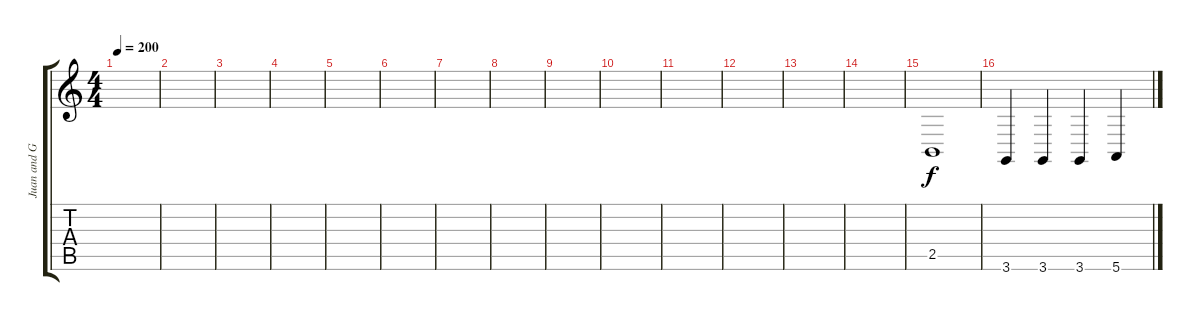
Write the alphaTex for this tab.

\track ("Juan and Gio(back up vocals)" "Juan and G") {instrument lead8bassandlead}
\staff {score tabs}
\tuning (E4 B3 G3 D3 A2 E2) {hide}
\ts (4 4)
\tempo 200
\clef g2
\ks c
|
|
|
|
|
|
|
|
|
|
|
|
|
|
2.5.1 |
3.6.4 3.6.4 3.6.4 5.6.4
